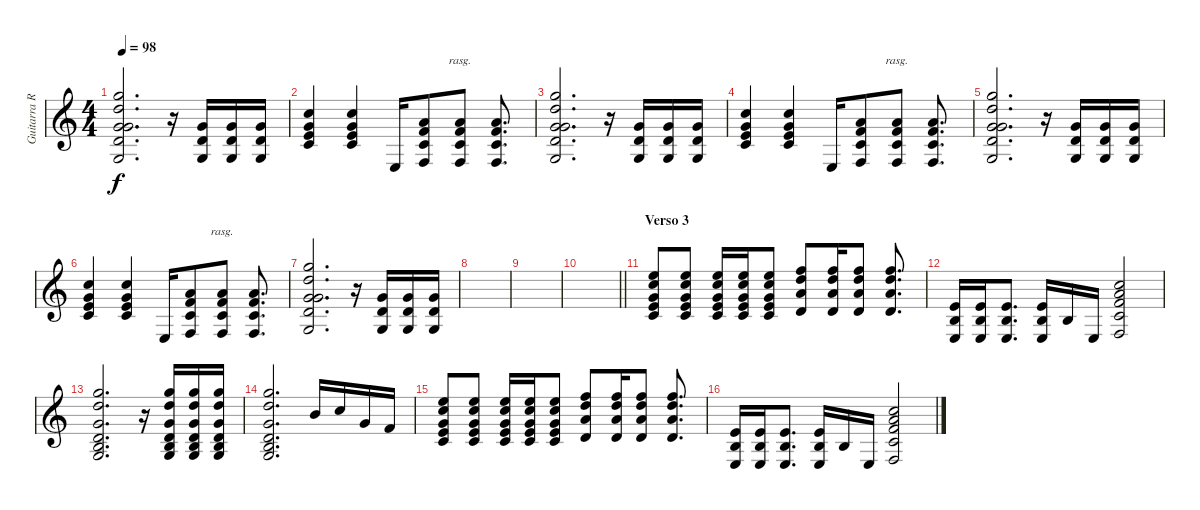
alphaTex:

\track ("Guitarra Rítmica" "Guitarra R") {instrument acousticguitarsteel}
\staff {score}
\tuning (E4 B3 G3 D3 A2 E2) {hide}
\ts (4 4)
\tempo 98
\clef g2
\ks c
(3.1 3.2 0.3 5.4 5.5 3.6).2{d dy f} r.16 (5.4 5.5 3.6).16{bu 60} (5.4 5.5 3.6).16{bd 60} (5.4 5.5 3.6).16{bu 60} |
(1.2 0.3 2.4 3.5).4 (1.2 0.3 2.4 3.5).4 0.6.16 (2.3 3.4 3.5 1.6).8 (2.3 3.4 3.5 1.6).8{bu 120 rasg ii} (2.3 3.4 3.5 1.6).8{d} |
(3.1 3.2 0.3 5.4 5.5 3.6).2{d} r.16 (5.4 5.5 3.6).16{bu 60} (5.4 5.5 3.6).16{bd 60} (5.4 5.5 3.6).16{bu 60} |
(1.2 0.3 2.4 3.5).4 (1.2 0.3 2.4 3.5).4 0.6.16 (2.3 3.4 3.5 1.6).8 (2.3 3.4 3.5 1.6).8{bu 120 rasg ii} (2.3 3.4 3.5 1.6).8{d} |
(3.1 3.2 0.3 5.4 5.5 3.6).2{d} r.16 (5.4 5.5 3.6).16{bu 60} (5.4 5.5 3.6).16{bd 60} (5.4 5.5 3.6).16{bu 60} |
(1.2 0.3 2.4 3.5).4 (1.2 0.3 2.4 3.5).4 0.6.16 (2.3 3.4 3.5 1.6).8 (2.3 3.4 3.5 1.6).8{bu 120 rasg ii} (2.3 3.4 3.5 1.6).8{d} |
(3.1 3.2 0.3 5.4 5.5 3.6).2{d} r.16 (5.4 5.5 3.6).16{bu 60} (5.4 5.5 3.6).16{bd 60} (5.4 5.5 3.6).16{bu 60} |
|
|
\barLineRight lightlight
|
\section ("" "Verso 3")
(0.1 1.2 0.3 2.4 3.5).8{bd 60} (0.1 1.2 0.3 2.4 3.5).8{bu 60} (0.1 1.2 0.3 2.4 3.5).16{bd 60} (0.1 1.2 0.3 2.4 3.5).16{bu 120} (0.1 1.2 0.3 2.4 3.5).8{bd 240} (1.1 3.2 2.3 0.4).8{bd 120} (1.1 3.2 2.3 0.4).16{bd 60} (1.1 3.2 2.3 0.4).8{bu 120} (1.1 3.2 2.3 0.4).8{d bd 240} |
(2.4 2.5 0.6).16{bd 60} (2.4 2.5 0.6).16{bu 240} (2.4 2.5 0.6).8{d bd 60} (2.4 2.5 0.6).16{bu 240} 2.5.16 0.6.16 (1.2 2.3 3.4 3.5 1.6).2 |
(3.1 3.2 0.3 0.4 2.5 3.6).2{d bd 240} r.16 (3.1 3.2 0.3 0.4 2.5 3.6).16{bu 60} (3.1 3.2 0.3 0.4 2.5 3.6).16{bd 60} (3.1 3.2 0.3 0.4 2.5 3.6).16{bu 60} |
(3.1 3.2 0.3 0.4 2.5 3.6).2{d} 0.2.16 1.2.16 0.3.16 3.4.16 |
(0.1 1.2 0.3 2.4 3.5).8{bd 60} (0.1 1.2 0.3 2.4 3.5).8{bu 60} (0.1 1.2 0.3 2.4 3.5).16{bd 60} (0.1 1.2 0.3 2.4 3.5).16{bu 120} (0.1 1.2 0.3 2.4 3.5).8{bd 240} (1.1 3.2 2.3 0.4).8{bd 120} (1.1 3.2 2.3 0.4).16{bd 60} (1.1 3.2 2.3 0.4).8{bu 120} (1.1 3.2 2.3 0.4).8{d bd 240} |
(2.4 2.5 0.6).16{bd 60} (2.4 2.5 0.6).16{bu 240} (2.4 2.5 0.6).8{d bd 60} (2.4 2.5 0.6).16{bu 240} 2.5.16 0.6.16 (1.2 2.3 3.4 3.5 1.6).2
